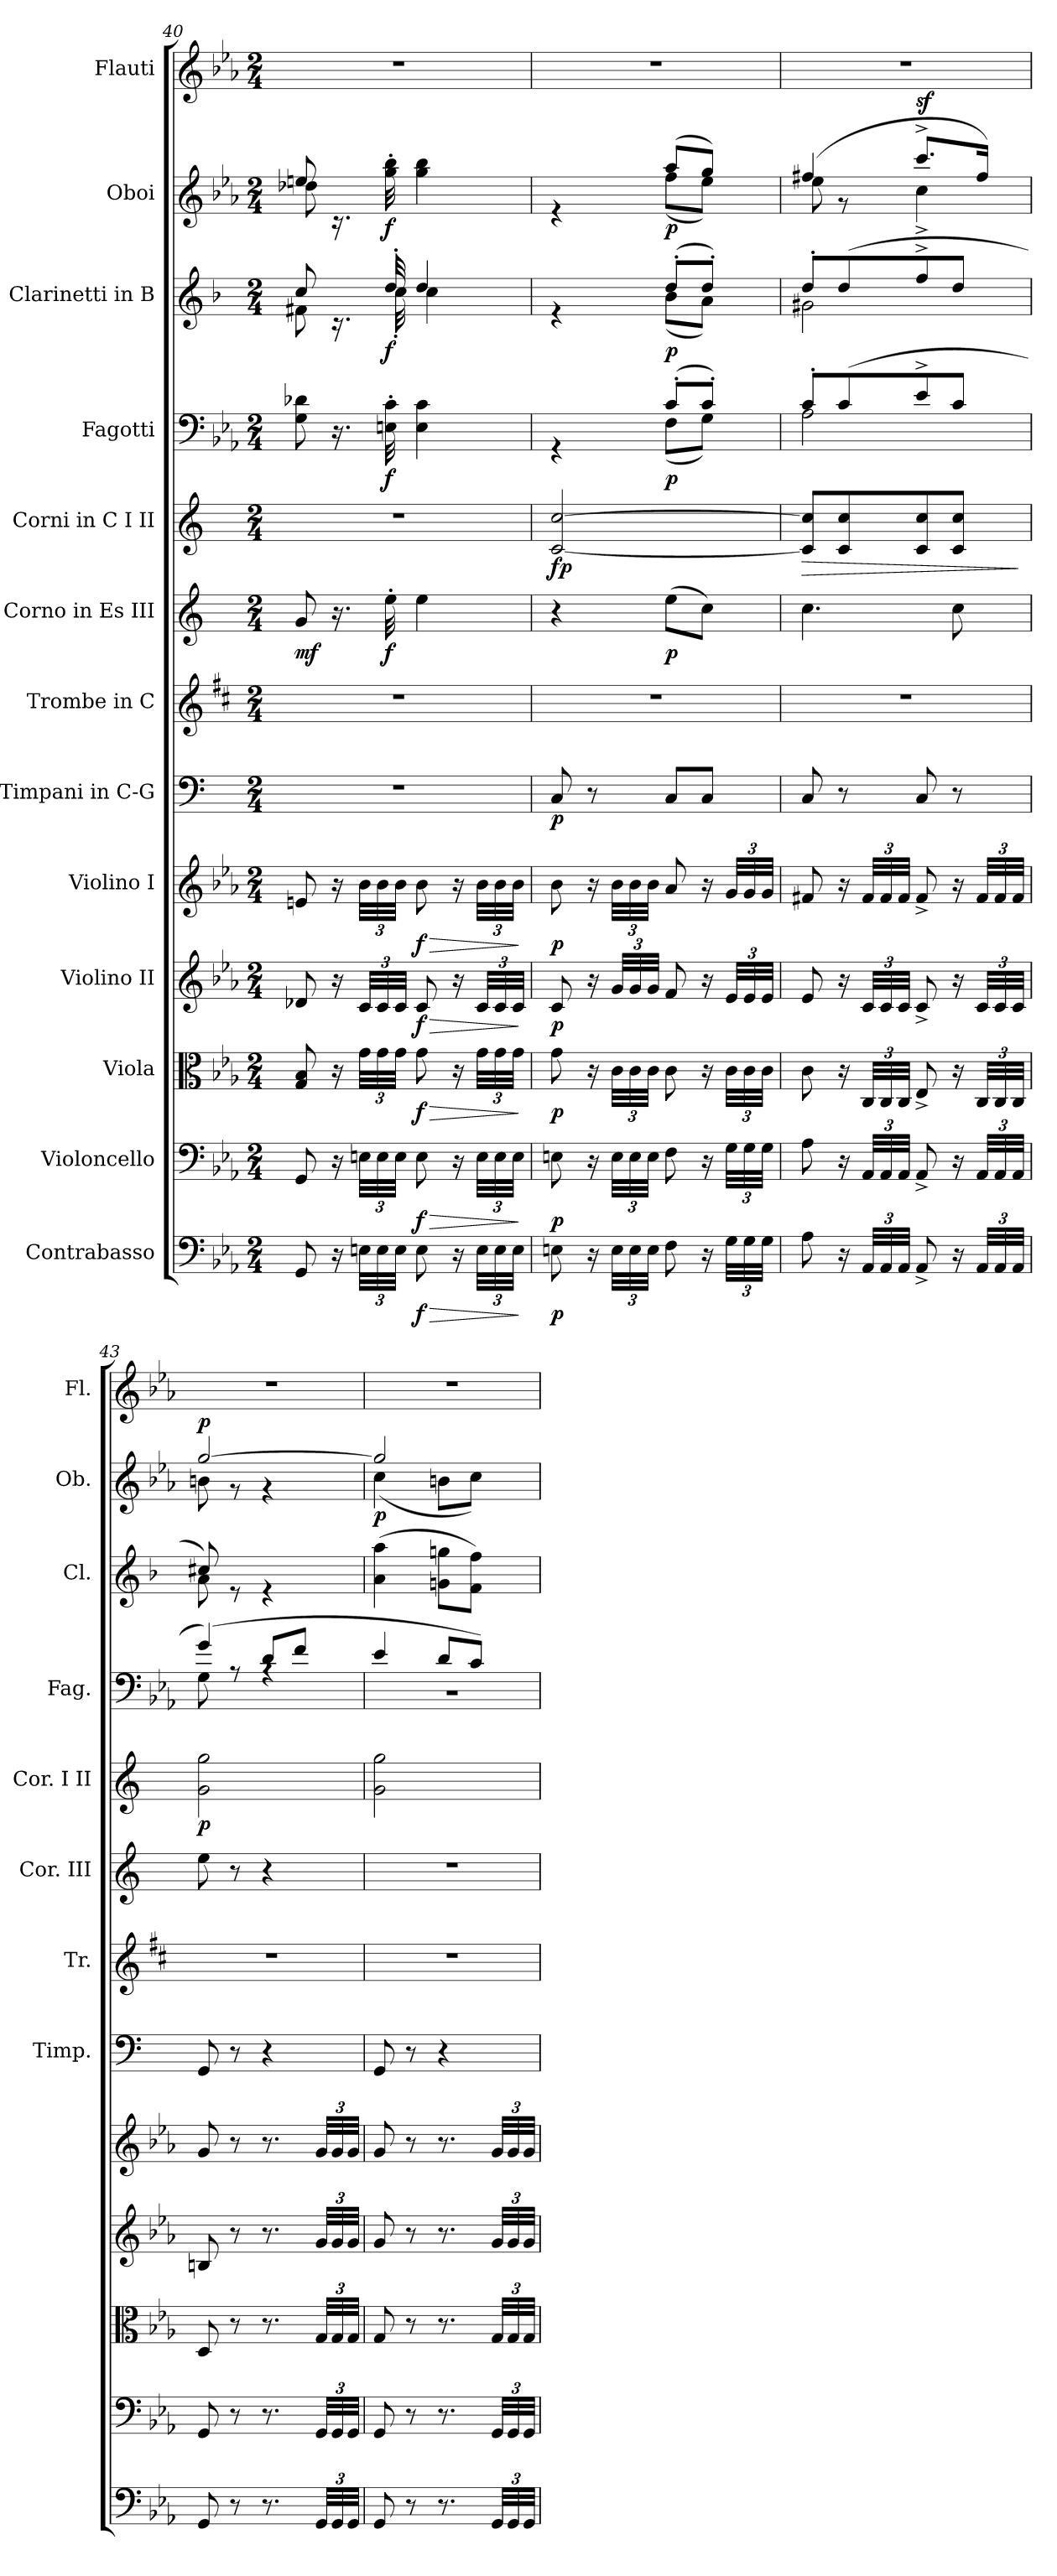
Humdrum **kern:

**kern	**dynam	**kern	**dynam	**kern	**dynam	**kern	**dynam	**kern	**dynam	**kern	**dynam	**kern	**kern	**dynam	**kern	**dynam	**kern	**dynam	**kern	**dynam	**kern	**dynam	**kern
*part13	*part13	*part12	*part12	*part11	*part11	*part10	*part10	*part9	*part9	*part8	*part8	*part7	*part6	*part6	*part5	*part5	*part4	*part4	*part3	*part3	*part2	*part2	*part1
*staff13	*staff13	*staff12	*staff12	*staff11	*staff11	*staff10	*staff10	*staff9	*staff9	*staff8	*staff8	*staff7	*staff6	*staff6	*staff5	*staff5	*staff4	*staff4	*staff3	*staff3	*staff2	*staff2	*staff1
*I"Contrabasso	*	*I"Violoncello	*	*I"Viola	*	*I"Violino II	*	*I"Violino I	*	*I"Timpani in C-G	*	*I"Trombe in C	*I"Corno in Es III	*	*I"Corni in C I II	*	*I"Fagotti	*	*I"Clarinetti in B	*	*I"Oboi	*	*I"Flauti
*	*	*	*	*	*	*	*	*	*	*I'Timp.	*	*I'Tr.	*I'Cor. III	*	*I'Cor. I II	*	*I'Fag.	*	*I'Cl.	*	*I'Ob.	*	*I'Fl.
*clefF4	*	*clefF4	*	*clefC3	*	*clefG2	*	*clefG2	*	*clefF4	*	*clefG2	*clefG2	*	*clefG2	*	*clefF4	*	*clefG2	*	*clefG2	*	*clefG2
*ITrd7c12	*	*	*	*	*	*	*	*	*	*	*	*ITrd1c2	*ITrd5c9	*	*ITrd7c12	*	*	*	*ITrd1c2	*	*	*	*
*k[b-e-a-]	*	*k[b-e-a-]	*	*k[b-e-a-]	*	*k[b-e-a-]	*	*k[b-e-a-]	*	*k[]	*	*k[]	*k[b-e-a-]	*	*k[]	*	*k[b-e-a-]	*	*k[b-e-a-]	*	*k[b-e-a-]	*	*k[b-e-a-]
*M2/4	*	*M2/4	*	*M2/4	*	*M2/4	*	*M2/4	*	*M2/4	*	*M2/4	*M2/4	*	*M2/4	*	*M2/4	*	*M2/4	*	*M2/4	*	*M2/4
=40	=40	=40	=40	=40	=40	=40	=40	=40	=40	=40	=40	=40	=40	=40	=40	=40	=40	=40	=40	=40	=40	=40	=40
*	*	*	*	*	*	*	*	*	*	*	*	*	*	*	*	*	*	*	*^	*	*^	*	*
!	!	!	!	!	!	!	!	!	!	!	!	!	!	!LO:DY:b	!	!	!	!	!	!	!	!	!	!	!
8GGG/	.	8GG/	.	8G/ 8B-/	.	8d-X/	.	8en/	.	2r	.	2r	8B-/	mf	2r	.	8G\ 8d-X\	.	8b-/	8en\	.	8een/	8dd-X\	.	2r
16r	.	16r	.	16r	.	16r	.	16r	.	.	.	.	16.r	.	.	.	16.r	.	16.rc	16.ryy	.	16.rc	4.ryy	.	.
*Xbrackettup	*	*Xbrackettup	*	*Xbrackettup	*	*Xbrackettup	*	*Xbrackettup	*	*	*	*	*	*	*	*	*	*	*	*	*	*	*	*	*
48EEn\LLL	.	48En\LLL	.	48g\LLL	.	48c/LLL	.	48b-\LLL	.	.	.	.	.	.	.	.	.	.	.	.	.	.	.	.	.
48EE\	.	48E\	.	48g\	.	48c/	.	48b-\	.	.	.	.	.	.	.	.	.	.	.	.	.	.	.	.	.
!	!	!	!	!	!	!	!	!	!	!	!	!	!	!LO:DY:b	!	!	!	!LO:DY:b	!	!	!LO:DY:b	!	!	!LO:DY:b	!
.	.	.	.	.	.	.	.	.	.	.	.	.	32g'\	f	.	.	32En\' 32c\'	f	32cc'/	32b-'\	f	32gg\' 32bb-\'	.	f	.
48EE\JJJ	.	48E\JJJ	.	48g\JJJ	.	48c/JJJ	.	48b-\JJJ	.	.	.	.	.	.	.	.	.	.	.	.	.	.	.	.	.
!	!LO:HP:b	!	!LO:HP:b	!	!LO:HP:b	!	!LO:HP:b	!	!LO:HP:b	!	!	!	!	!	!	!	!	!	!	!	!	!	!	!	!
!	!LO:DY:n=1:b	!	!LO:DY:n=1:b	!	!LO:DY:n=1:b	!	!LO:DY:n=1:b	!	!LO:DY:n=1:b	!	!	!	!	!	!	!	!	!	!	!	!	!	!	!	!
8EE\	> f	8E\	> f	8g\	> f	8c/	> f	8b-\	> f	.	.	.	4g\	.	.	.	4E\ 4c\	.	4cc/	4b-\	.	4gg\ 4bb-\	.	.	.
16r	.	16r	.	16r	.	16r	.	16r	.	.	.	.	.	.	.	.	.	.	.	.	.	.	.	.	.
48EE\LLL	.	48E\LLL	.	48g\LLL	.	48c/LLL	.	48b-\LLL	.	.	.	.	.	.	.	.	.	.	.	.	.	.	.	.	.
48EE\	.	48E\	.	48g\	.	48c/	.	48b-\	.	.	.	.	.	.	.	.	.	.	.	.	.	.	.	.	.
48EE\JJJ	.	48E\JJJ	.	48g\JJJ	.	48c/JJJ	.	48b-\JJJ	.	.	.	.	.	.	.	.	.	.	.	.	.	.	.	.	.
*	*	*	*	*	*	*	*	*	*	*	*	*	*	*	*	*	*	*	*v	*v	*	*	*	*	*
*	*	*	*	*	*	*	*	*	*	*	*	*	*	*	*	*	*	*	*	*	*v	*v	*	*
.	]	.	]	.	]	.	]	.	]	.	.	.	.	.	.	.	.	.	.	.	.	.	.
=41	=41	=41	=41	=41	=41	=41	=41	=41	=41	=41	=41	=41	=41	=41	=41	=41	=41	=41	=41	=41	=41	=41	=41
*	*	*	*	*	*	*	*	*	*	*	*	*	*	*	*	*	*^	*	*^	*	*^	*	*
!	!LO:DY:b	!	!LO:DY:b	!	!LO:DY:b	!	!LO:DY:b	!	!LO:DY:b	!	!LO:DY:b	!	!	!	!	!LO:DY:b	!	!	!	!	!	!	!	!	!	!
8EEn\	p	8En\	p	8g\	p	8c/	p	8b-\	p	8C/	p	2r	4r	.	[2C/ [2c/	fp	4rGG	4ryy	.	4re	4ryy	.	4re	4ryy	.	2r
16r	.	16r	.	16r	.	16r	.	16r	.	8r	.	.	.	.	.	.	.	.	.	.	.	.	.	.	.	.
48EE\LLL	.	48E\LLL	.	48c\LLL	.	48g/LLL	.	48b-\LLL	.	.	.	.	.	.	.	.	.	.	.	.	.	.	.	.	.	.
48EE\	.	48E\	.	48c\	.	48g/	.	48b-\	.	.	.	.	.	.	.	.	.	.	.	.	.	.	.	.	.	.
48EE\JJJ	.	48E\JJJ	.	48c\JJJ	.	48g/JJJ	.	48b-\JJJ	.	.	.	.	.	.	.	.	.	.	.	.	.	.	.	.	.	.
!	!	!	!	!	!	!	!	!	!	!	!	!	!	!LO:DY:b	!	!	!	!	!LO:DY:b	!	!	!LO:DY:b	!	!	!LO:DY:b	!
8FF\	.	8F\	.	8c\	.	8f/	.	8a-/	.	8C/L	.	.	(8g\L	p	.	.	(8c'/L	(8F\L	p	(8cc'/L	(8a-\L	p	(8aa-/L	(8ff\L	p	.
16r	.	16r	.	16r	.	16r	.	16r	.	8C/J	.	.	8e-\J)	.	.	.	8c'/J)	8G\J)	.	8cc'/J)	8g\J)	.	8gg/J)	8ee-\J)	.	.
48GG\LLL	.	48G\LLL	.	48c\LLL	.	48e-/LLL	.	48g/LLL	.	.	.	.	.	.	.	.	.	.	.	.	.	.	.	.	.	.
48GG\	.	48G\	.	48c\	.	48e-/	.	48g/	.	.	.	.	.	.	.	.	.	.	.	.	.	.	.	.	.	.
48GG\JJJ	.	48G\JJJ	.	48c\JJJ	.	48e-/JJJ	.	48g/JJJ	.	.	.	.	.	.	.	.	.	.	.	.	.	.	.	.	.	.
=42	=42	=42	=42	=42	=42	=42	=42	=42	=42	=42	=42	=42	=42	=42	=42	=42	=42	=42	=42	=42	=42	=42	=42	=42	=42	=42
!	!	!	!	!	!	!	!	!	!	!	!	!	!	!	!	!LO:HP:b	!	!	!	!	!	!	!	!	!	!
8AA-\	.	8A-\	.	8c\	.	8e-/	.	8f#X/	.	8C/	.	2r	4.e-\	.	8C/] 8c/]L	>	8c'/L	2A-\	.	8cc'/L	2f#X\	.	(4ff#X/	8ee-\	.	2r
16r	.	16r	.	16r	.	16r	.	16r	.	8r	.	.	.	.	8C/ 8c/	.	(8c/	.	.	(8cc/	.	.	.	8r	.	.
48AAA-/LLL	.	48AA-/LLL	.	48C/LLL	.	48c/LLL	.	48f#/LLL	.	.	.	.	.	.	.	.	.	.	.	.	.	.	.	.	.	.
48AAA-/	.	48AA-/	.	48C/	.	48c/	.	48f#/	.	.	.	.	.	.	.	.	.	.	.	.	.	.	.	.	.	.
48AAA-/JJJ	.	48AA-/JJJ	.	48C/JJJ	.	48c/JJJ	.	48f#/JJJ	.	.	.	.	.	.	.	.	.	.	.	.	.	.	.	.	.	.
!	!	!	!	!	!	!	!	!	!	!	!	!	!	!	!	!	!	!	!	!	!	!	!	!	!LO:DY:a	!
8AAA-^/	.	8AA-^/	.	8E-^/	.	8c^/	.	8f#^/	.	8C/	.	.	.	.	8C/ 8c/	.	8e-^/	.	.	8ee-^/	.	.	8.ccc^/L	4cc^\	sf	.
16r	.	16r	.	16r	.	16r	.	16r	.	8r	.	.	8e-\	.	8C/ 8c/J	.	8c/J	.	.	8cc/J	.	.	.	.	.	.
48AAA-/LLL	.	48AA-/LLL	.	48C/LLL	.	48c/LLL	.	48f#/LLL	.	.	.	.	.	.	.	.	.	.	.	.	.	.	16ff#/Jk)	.	.	.
48AAA-/	.	48AA-/	.	48C/	.	48c/	.	48f#/	.	.	.	.	.	.	.	.	.	.	.	.	.	.	.	.	.	.
48AAA-/JJJ	.	48AA-/JJJ	.	48C/JJJ	.	48c/JJJ	.	48f#/JJJ	.	.	.	.	.	.	.	.	.	.	.	.	.	.	.	.	.	.
*	*	*	*	*	*	*	*	*	*	*	*	*	*	*	*	*	*v	*v	*	*	*	*	*v	*v	*	*
*	*	*	*	*	*	*	*	*	*	*	*	*	*	*	*	*	*	*	*v	*v	*	*	*	*
.	.	.	.	.	.	.	.	.	.	.	.	.	.	.	.	]	.	.	.	.	.	.	.
!!LO:PB:g=z
=43	=43	=43	=43	=43	=43	=43	=43	=43	=43	=43	=43	=43	=43	=43	=43	=43	=43	=43	=43	=43	=43	=43	=43
*	*	*	*	*	*	*	*	*	*	*	*	*	*	*	*	*	*^	*	*^	*	*^	*	*
!	!	!	!	!	!	!	!	!	!	!	!	!	!	!	!	!LO:DY:b	!	!	!	!	!	!	!	!	!LO:DY:a	!
8GGG/	.	8GG/	.	8D/	.	8Bn/	.	8g/	.	8GG/	.	2r	8g\	.	2G\ 2g\	p	(4g/)	8G\	.	8bn/)	8g\	.	[2gg/	8bn\	p	2r
8r	.	8r	.	8r	.	8r	.	8r	.	8r	.	.	8r	.	.	.	.	8rA	.	8re	4.ryy	.	.	8r	.	.
8.r	.	8.r	.	8.r	.	8.r	.	8.r	.	4r	.	.	4r	.	.	.	8d/L	4rA	.	4re	.	.	.	4r	.	.
.	.	.	.	.	.	.	.	.	.	.	.	.	.	.	.	.	8f/J	.	.	.	.	.	.	.	.	.
48GGG/LLL	.	48GG/LLL	.	48G/LLL	.	48g/LLL	.	48g/LLL	.	.	.	.	.	.	.	.	.	.	.	.	.	.	.	.	.	.
48GGG/	.	48GG/	.	48G/	.	48g/	.	48g/	.	.	.	.	.	.	.	.	.	.	.	.	.	.	.	.	.	.
48GGG/JJJ	.	48GG/JJJ	.	48G/JJJ	.	48g/JJJ	.	48g/JJJ	.	.	.	.	.	.	.	.	.	.	.	.	.	.	.	.	.	.
*	*	*	*	*	*	*	*	*	*	*	*	*	*	*	*	*	*	*	*	*v	*v	*	*	*	*	*
=44	=44	=44	=44	=44	=44	=44	=44	=44	=44	=44	=44	=44	=44	=44	=44	=44	=44	=44	=44	=44	=44	=44	=44	=44	=44
!	!	!	!	!	!	!	!	!	!	!	!	!	!	!	!	!	!	!	!	!	!	!	!	!LO:DY:b	!
8GGG/	.	8GG/	.	8G/	.	8g/	.	8g/	.	8GG/	.	2r	2r	.	2G\ 2g\	.	4e-/	2r	.	(4g\ 4gg\	.	2gg/]	(4cc\	p	2r
8r	.	8r	.	8r	.	8r	.	8r	.	8r	.	.	.	.	.	.	.	.	.	.	.	.	.	.	.
8.r	.	8.r	.	8.r	.	8.r	.	8.r	.	4r	.	.	.	.	.	.	8d/L	.	.	8fn\ 8ffn\L	.	.	8bn\L	.	.
.	.	.	.	.	.	.	.	.	.	.	.	.	.	.	.	.	8c/J)	.	.	8e-\ 8ee-\J)	.	.	8cc\J)	.	.
48GGG/LLL	.	48GG/LLL	.	48G/LLL	.	48g/LLL	.	48g/LLL	.	.	.	.	.	.	.	.	.	.	.	.	.	.	.	.	.
48GGG/	.	48GG/	.	48G/	.	48g/	.	48g/	.	.	.	.	.	.	.	.	.	.	.	.	.	.	.	.	.
48GGG/JJJ	.	48GG/JJJ	.	48G/JJJ	.	48g/JJJ	.	48g/JJJ	.	.	.	.	.	.	.	.	.	.	.	.	.	.	.	.	.
*	*	*	*	*	*	*	*	*	*	*	*	*	*	*	*	*	*v	*v	*	*	*	*v	*v	*	*
=	=	=	=	=	=	=	=	=	=	=	=	=	=	=	=	=	=	=	=	=	=	=	=
*-	*-	*-	*-	*-	*-	*-	*-	*-	*-	*-	*-	*-	*-	*-	*-	*-	*-	*-	*-	*-	*-	*-	*-
